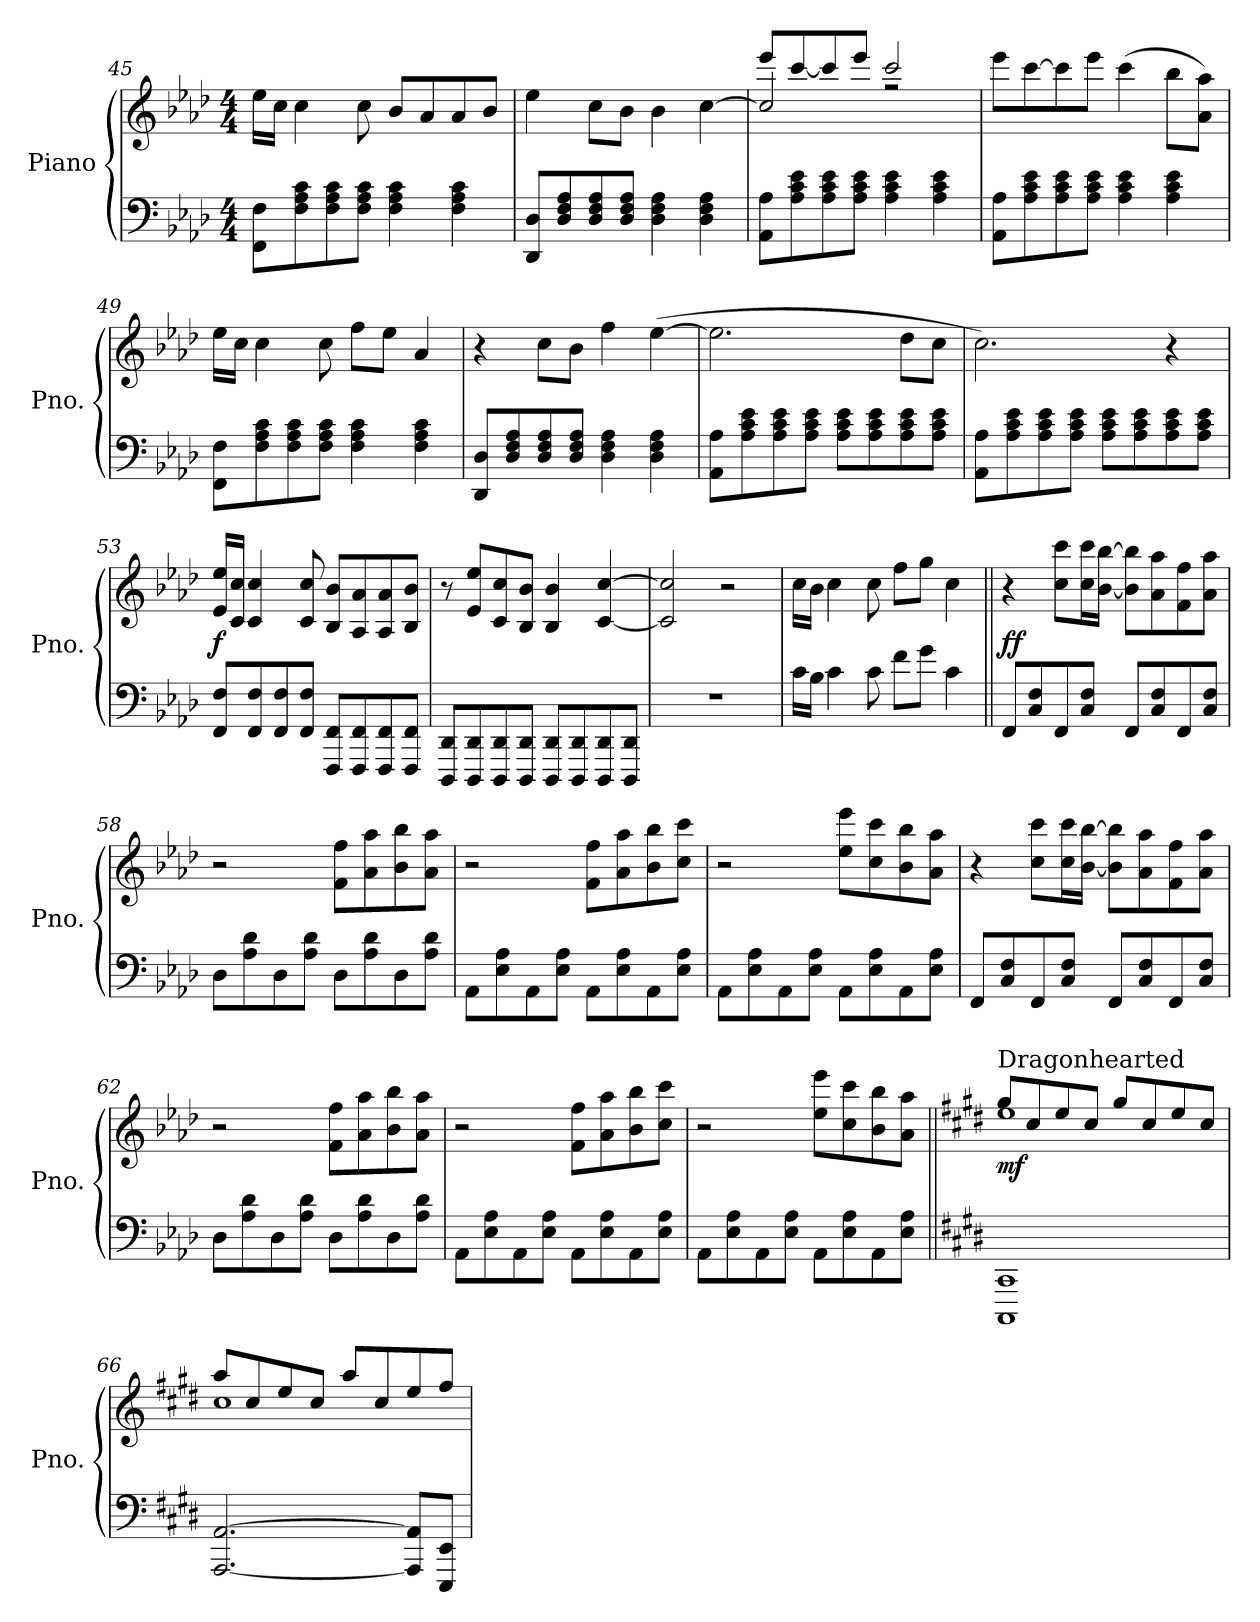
**kern	**kern	**dynam
*part1	*part1	*part1
*staff2	*staff1	*staff1/2
*I"Piano	*	*
*I'Pno.	*	*
!!LO:LB:g=z
*clefF4	*clefG2	*
*k[b-e-a-d-]	*k[b-e-a-d-]	*
*M4/4	*M4/4	*
=45	=45	=45
8FF\ 8F\L	16ee-\LL	.
.	16cc\JJ	.
8F\ 8A-\ 8c\	4cc\	.
8F\ 8A-\ 8c\	.	.
8F\ 8A-\ 8c\J	8cc\	.
4F\ 4A-\ 4c\	8b-/L	.
.	8a-/	.
4F\ 4A-\ 4c\	8a-/	.
.	8b-/J	.
=46	=46	=46
8DD-/ 8D-/L	4ee-\	.
8D-/ 8F/ 8A-/	.	.
8D-/ 8F/ 8A-/	8cc\L	.
8D-/ 8F/ 8A-/J	8b-\J	.
4D-\ 4F\ 4A-\	4b-\	.
4D-\ 4F\ 4A-\	[4cc\	.
=47	=47	=47
*	*^	*
8AA-\ 8A-\L	2cc/]	8eee-/L	.
8A-\ 8c\ 8e-\	.	[8ccc/	.
8A-\ 8c\ 8e-\	.	8ccc/]	.
8A-\ 8c\ 8e-\J	.	8eee-/J	.
4A-\ 4c\ 4e-\	2ccc/	2rff	.
4A-\ 4c\ 4e-\	.	.	.
*	*v	*v	*
=48	=48	=48
8AA-\ 8A-\L	8eee-\L	.
8A-\ 8c\ 8e-\	[8ccc\	.
8A-\ 8c\ 8e-\	8ccc\]	.
8A-\ 8c\ 8e-\J	8eee-\J	.
4A-\ 4c\ 4e-\	(4ccc\	.
4A-\ 4c\ 4e-\	8bb-\L	.
.	8a-\ 8aa-\J)	.
!!LO:PB:g=z
=49	=49	=49
8FF\ 8F\L	16ee-\LL	.
.	16cc\JJ	.
8F\ 8A-\ 8c\	4cc\	.
8F\ 8A-\ 8c\	.	.
8F\ 8A-\ 8c\J	8cc\	.
4F\ 4A-\ 4c\	8ff\L	.
.	8ee-\J	.
4F\ 4A-\ 4c\	4a-/	.
=50	=50	=50
8DD-/ 8D-/L	4r	.
8D-/ 8F/ 8A-/	.	.
8D-/ 8F/ 8A-/	8cc\L	.
8D-/ 8F/ 8A-/J	8b-\J	.
4D-\ 4F\ 4A-\	4ff\	.
4D-\ 4F\ 4A-\	([4ee-\	.
=51	=51	=51
8AA-\ 8A-\L	2.ee-\]	.
8A-\ 8c\ 8e-\	.	.
8A-\ 8c\ 8e-\	.	.
8A-\ 8c\ 8e-\J	.	.
8A-\ 8c\ 8e-\L	.	.
8A-\ 8c\ 8e-\	.	.
8A-\ 8c\ 8e-\	8dd-\L	.
8A-\ 8c\ 8e-\J	8cc\J	.
=52	=52	=52
8AA-\ 8A-\L	2.cc\)	.
8A-\ 8c\ 8e-\	.	.
8A-\ 8c\ 8e-\	.	.
8A-\ 8c\ 8e-\J	.	.
8A-\ 8c\ 8e-\L	.	.
8A-\ 8c\ 8e-\	.	.
8A-\ 8c\ 8e-\	4r	.
8A-\ 8c\ 8e-\J	.	.
!!LO:LB:g=z
=53	=53	=53
!	!	!LO:DY:b
8FF/ 8F/L	16e-/ 16ee-/LL	f
.	16c/ 16cc/JJ	.
8FF/ 8F/	4c/ 4cc/	.
8FF/ 8F/	.	.
8FF/ 8F/J	8c/ 8cc/	.
8FFF/ 8FF/L	8B-/ 8b-/L	.
8FFF/ 8FF/	8A-/ 8a-/	.
8FFF/ 8FF/	8A-/ 8a-/	.
8FFF/ 8FF/J	8B-/ 8b-/J	.
=54	=54	=54
8DDD-/ 8DD-/L	8r	.
8DDD-/ 8DD-/	8e-/ 8ee-/L	.
8DDD-/ 8DD-/	8c/ 8cc/	.
8DDD-/ 8DD-/J	8B-/ 8b-/J	.
8DDD-/ 8DD-/L	4B-/ 4b-/	.
8DDD-/ 8DD-/	.	.
8DDD-/ 8DD-/	[4c/ [4cc/	.
8DDD-/ 8DD-/J	.	.
=55	=55	=55
1r	2c/] 2cc/]	.
.	2r	.
=56	=56	=56
16c\LL	16cc\LL	.
16B-\JJ	16b-\JJ	.
4c\	4cc\	.
8c\	8cc\	.
8f\L	8ff\L	.
8g\J	8gg\J	.
4c\	4cc\	.
!!LO:LB:g=z
=57||	=57||	=57||
!	!	!LO:DY:a=2
8FF/L	4r	ff
8C/ 8F/	.	.
8FF/	8cc\ 8ccc\L	.
8C/ 8F/J	16cc\ 16ccc\L	.
.	[16b-\ [16bb-\JJ	.
8FF/L	8b-\] 8bb-\]L	.
8C/ 8F/	8a-\ 8aa-\	.
8FF/	8f\ 8ff\	.
8C/ 8F/J	8a-\ 8aa-\J	.
=58	=58	=58
8D-\L	2r	.
8A-\ 8d-\	.	.
8D-\	.	.
8A-\ 8d-\J	.	.
8D-\L	8f\ 8ff\L	.
8A-\ 8d-\	8a-\ 8aa-\	.
8D-\	8b-\ 8bb-\	.
8A-\ 8d-\J	8a-\ 8aa-\J	.
=59	=59	=59
8AA-\L	2r	.
8E-\ 8A-\	.	.
8AA-\	.	.
8E-\ 8A-\J	.	.
8AA-\L	8f\ 8ff\L	.
8E-\ 8A-\	8a-\ 8aa-\	.
8AA-\	8b-\ 8bb-\	.
8E-\ 8A-\J	8cc\ 8ccc\J	.
=60	=60	=60
8AA-\L	2r	.
8E-\ 8A-\	.	.
8AA-\	.	.
8E-\ 8A-\J	.	.
8AA-\L	8ee-\ 8eee-\L	.
8E-\ 8A-\	8cc\ 8ccc\	.
8AA-\	8b-\ 8bb-\	.
8E-\ 8A-\J	8a-\ 8aa-\J	.
!!LO:LB:g=z
=61	=61	=61
8FF/L	4r	.
8C/ 8F/	.	.
8FF/	8cc\ 8ccc\L	.
8C/ 8F/J	16cc\ 16ccc\L	.
.	[16b-\ [16bb-\JJ	.
8FF/L	8b-\] 8bb-\]L	.
8C/ 8F/	8a-\ 8aa-\	.
8FF/	8f\ 8ff\	.
8C/ 8F/J	8a-\ 8aa-\J	.
=62	=62	=62
8D-\L	2r	.
8A-\ 8d-\	.	.
8D-\	.	.
8A-\ 8d-\J	.	.
8D-\L	8f\ 8ff\L	.
8A-\ 8d-\	8a-\ 8aa-\	.
8D-\	8b-\ 8bb-\	.
8A-\ 8d-\J	8a-\ 8aa-\J	.
=63	=63	=63
8AA-\L	2r	.
8E-\ 8A-\	.	.
8AA-\	.	.
8E-\ 8A-\J	.	.
8AA-\L	8f\ 8ff\L	.
8E-\ 8A-\	8a-\ 8aa-\	.
8AA-\	8b-\ 8bb-\	.
8E-\ 8A-\J	8cc\ 8ccc\J	.
=64	=64	=64
8AA-\L	2r	.
8E-\ 8A-\	.	.
8AA-\	.	.
8E-\ 8A-\J	.	.
8AA-\L	8ee-\ 8eee-\L	.
8E-\ 8A-\	8cc\ 8ccc\	.
8AA-\	8b-\ 8bb-\	.
8E-\ 8A-\J	8a-\ 8aa-\J	.
!!LO:LB:g=z
=65||	=65||	=65||
*k[f#c#g#d#]	*k[f#c#g#d#]	*
*	*^	*
!	!LO:TX:a:t=Dragonhearted	!	!
!	!	!	!LO:DY:b
1CCC# 1CC#	8gg#/L	1ee	mf
.	8cc#/	.	.
.	8ee/	.	.
.	8cc#/J	.	.
.	8gg#/L	.	.
.	8cc#/	.	.
.	8ee/	.	.
.	8cc#/J	.	.
=66	=66	=66	=66
[2.AAA/ [2.AA/	8aa/L	1cc#	.
.	8cc#/	.	.
.	8ee/	.	.
.	8cc#/J	.	.
.	8aa/L	.	.
.	8cc#/	.	.
8AAA/] 8AA/]L	8ee/	.	.
8EEE/ 8EE/J	8ff#/J	.	.
*	*v	*v	*
=	=	=
*-	*-	*-
